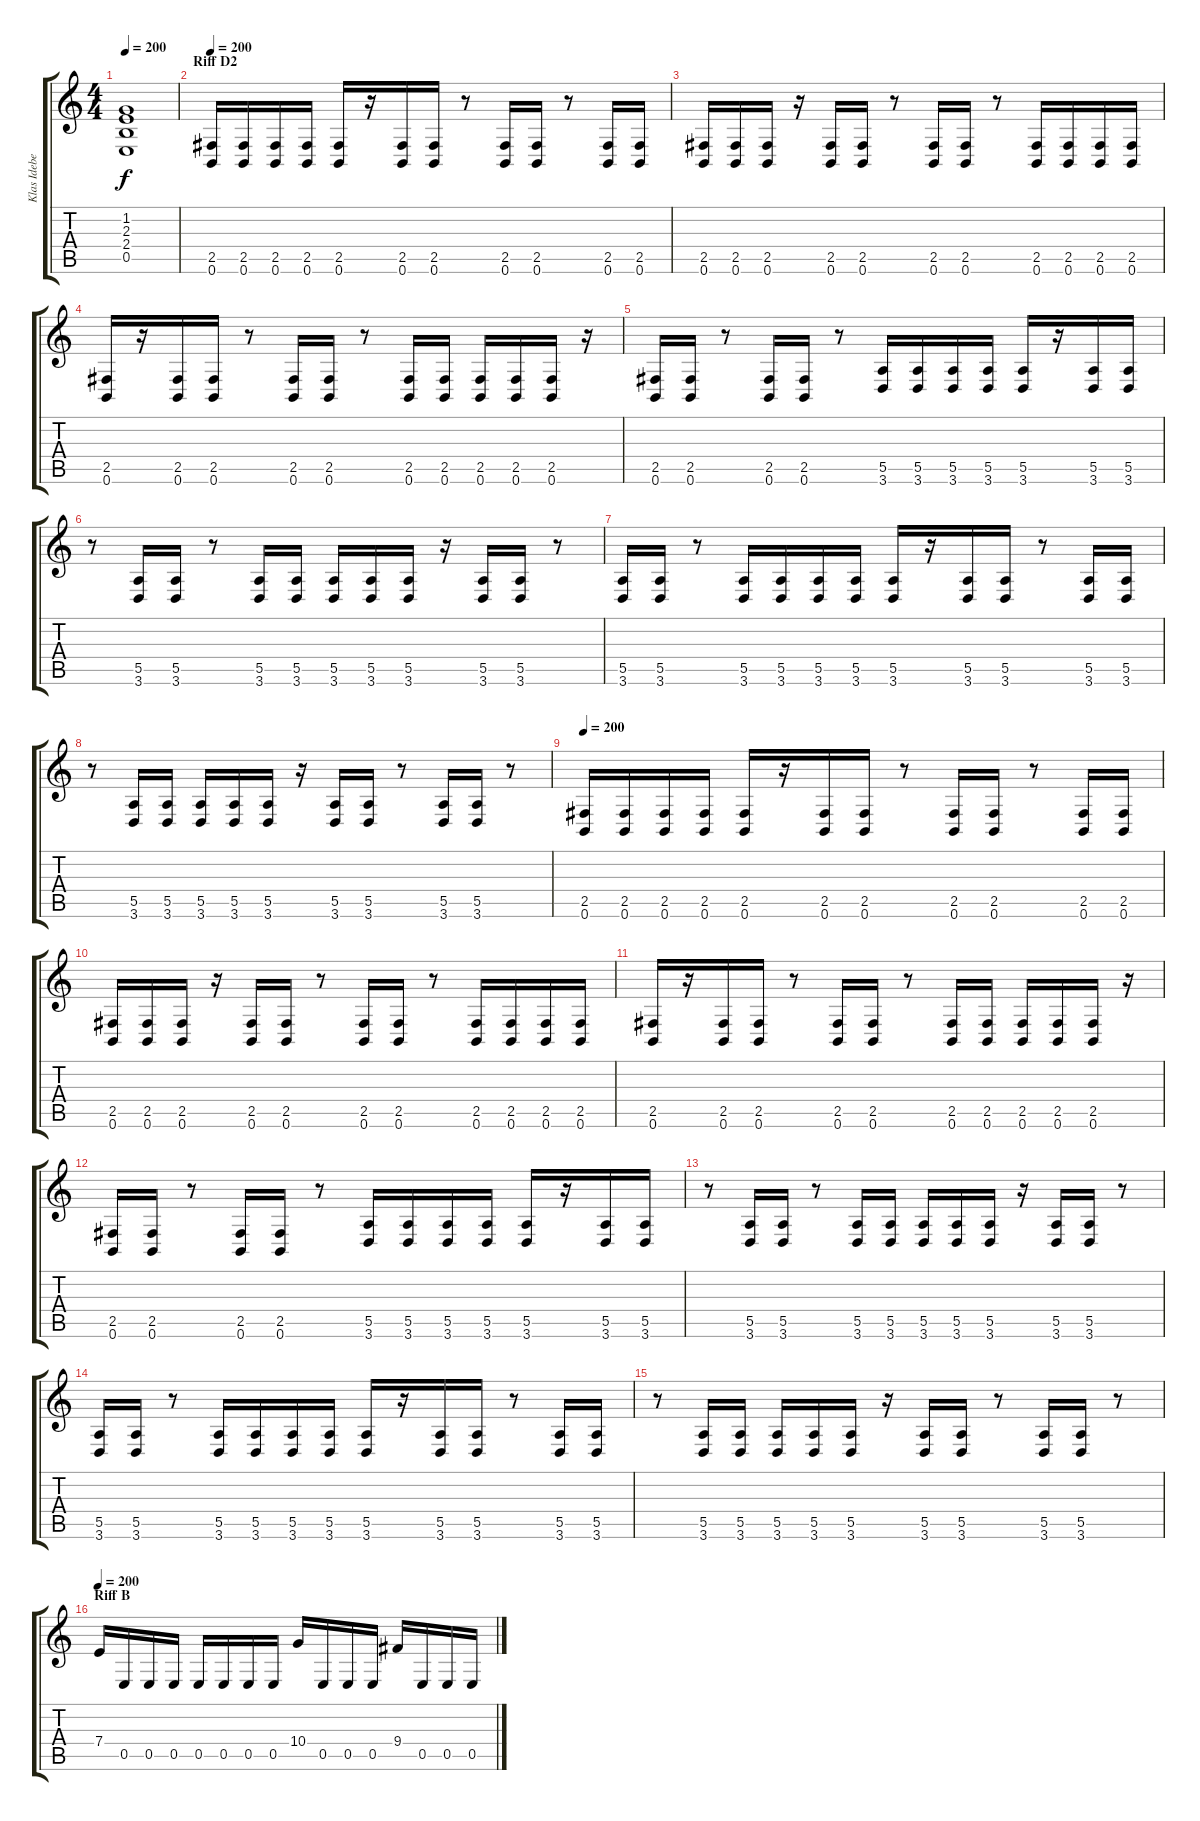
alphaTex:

\track ("Klas Ideberg " "Klas Idebe") {instrument distortionguitar}
\staff {score tabs}
\tuning (B3 Gb3 D3 A2 E2 B1) {hide}
\ts (4 4)
\tempo 200
\clef g2
\ks c
(1.2{t} 2.3{t} 2.4{t} 0.5{t}).1{dy f} |
\section ("" "Riff D2")
\tempo 200
(2.5 0.6).16 (2.5 0.6).16 (2.5 0.6).16 (2.5 0.6).16 (2.5 0.6).16 r.16 (2.5 0.6).16 (2.5 0.6).16 r.8 (2.5 0.6).16 (2.5 0.6).16 r.8 (2.5 0.6).16 (2.5 0.6).16 |
(2.5 0.6).16 (2.5 0.6).16 (2.5 0.6).16 r.16 (2.5 0.6).16 (2.5 0.6).16 r.8 (2.5 0.6).16 (2.5 0.6).16 r.8 (2.5 0.6).16 (2.5 0.6).16 (2.5 0.6).16 (2.5 0.6).16 |
(2.5 0.6).16 r.16 (2.5 0.6).16 (2.5 0.6).16 r.8 (2.5 0.6).16 (2.5 0.6).16 r.8 (2.5 0.6).16 (2.5 0.6).16 (2.5 0.6).16 (2.5 0.6).16 (2.5 0.6).16 r.16 |
(2.5 0.6).16 (2.5 0.6).16 r.8 (2.5 0.6).16 (2.5 0.6).16 r.8 (5.5 3.6).16 (5.5 3.6).16 (5.5 3.6).16 (5.5 3.6).16 (5.5 3.6).16 r.16 (5.5 3.6).16 (5.5 3.6).16 |
r.8 (5.5 3.6).16 (5.5 3.6).16 r.8 (5.5 3.6).16 (5.5 3.6).16 (5.5 3.6).16 (5.5 3.6).16 (5.5 3.6).16 r.16 (5.5 3.6).16 (5.5 3.6).16 r.8 |
(5.5 3.6).16 (5.5 3.6).16 r.8 (5.5 3.6).16 (5.5 3.6).16 (5.5 3.6).16 (5.5 3.6).16 (5.5 3.6).16 r.16 (5.5 3.6).16 (5.5 3.6).16 r.8 (5.5 3.6).16 (5.5 3.6).16 |
r.8 (5.5 3.6).16 (5.5 3.6).16 (5.5 3.6).16 (5.5 3.6).16 (5.5 3.6).16 r.16 (5.5 3.6).16 (5.5 3.6).16 r.8 (5.5 3.6).16 (5.5 3.6).16 r.8 |
\tempo 200
(2.5 0.6).16 (2.5 0.6).16 (2.5 0.6).16 (2.5 0.6).16 (2.5 0.6).16 r.16 (2.5 0.6).16 (2.5 0.6).16 r.8 (2.5 0.6).16 (2.5 0.6).16 r.8 (2.5 0.6).16 (2.5 0.6).16 |
(2.5 0.6).16 (2.5 0.6).16 (2.5 0.6).16 r.16 (2.5 0.6).16 (2.5 0.6).16 r.8 (2.5 0.6).16 (2.5 0.6).16 r.8 (2.5 0.6).16 (2.5 0.6).16 (2.5 0.6).16 (2.5 0.6).16 |
(2.5 0.6).16 r.16 (2.5 0.6).16 (2.5 0.6).16 r.8 (2.5 0.6).16 (2.5 0.6).16 r.8 (2.5 0.6).16 (2.5 0.6).16 (2.5 0.6).16 (2.5 0.6).16 (2.5 0.6).16 r.16 |
(2.5 0.6).16 (2.5 0.6).16 r.8 (2.5 0.6).16 (2.5 0.6).16 r.8 (5.5 3.6).16 (5.5 3.6).16 (5.5 3.6).16 (5.5 3.6).16 (5.5 3.6).16 r.16 (5.5 3.6).16 (5.5 3.6).16 |
r.8 (5.5 3.6).16 (5.5 3.6).16 r.8 (5.5 3.6).16 (5.5 3.6).16 (5.5 3.6).16 (5.5 3.6).16 (5.5 3.6).16 r.16 (5.5 3.6).16 (5.5 3.6).16 r.8 |
(5.5 3.6).16 (5.5 3.6).16 r.8 (5.5 3.6).16 (5.5 3.6).16 (5.5 3.6).16 (5.5 3.6).16 (5.5 3.6).16 r.16 (5.5 3.6).16 (5.5 3.6).16 r.8 (5.5 3.6).16 (5.5 3.6).16 |
r.8 (5.5 3.6).16 (5.5 3.6).16 (5.5 3.6).16 (5.5 3.6).16 (5.5 3.6).16 r.16 (5.5 3.6).16 (5.5 3.6).16 r.8 (5.5 3.6).16 (5.5 3.6).16 r.8 |
\section ("" "Riff B")
\tempo 200
7.4.16 0.5.16 0.5.16 0.5.16 0.5.16 0.5.16 0.5.16 0.5.16 10.4.16 0.5.16 0.5.16 0.5.16 9.4.16 0.5.16 0.5.16 0.5.16
